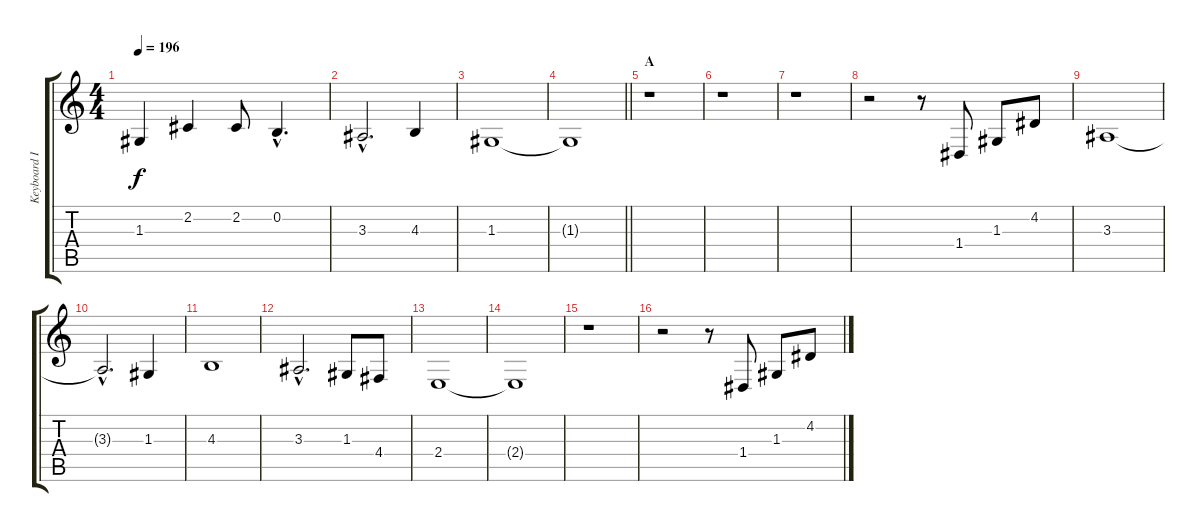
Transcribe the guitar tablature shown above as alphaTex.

\track ("Keyboard I" "Keyboard I") {instrument electricgrandpiano}
\staff {score tabs}
\tuning (E4 B3 G3 D3 A2 E2) {hide}
\ts (4 4)
\tempo 196
\clef g2
\ks c
1.3.4{dy f} 2.2.4 2.2.8 0.2{hac}.4{d} |
3.3{hac}.2{d} 4.3.4 |
1.3.1 |
\barLineRight lightlight
1.3{t}.1 |
\section ("" "A")
r.1 |
r.1 |
r.1 |
r.2 r.8 1.4.8 1.3.8 4.2.8 |
3.3.1 |
3.3{hac t}.2{d} 1.3.4 |
4.3.1 |
3.3{hac}.2{d} 1.3.8 4.4.8 |
2.4.1 |
2.4{t}.1 |
r.1 |
r.2 r.8 1.4.8 1.3.8 4.2.8
